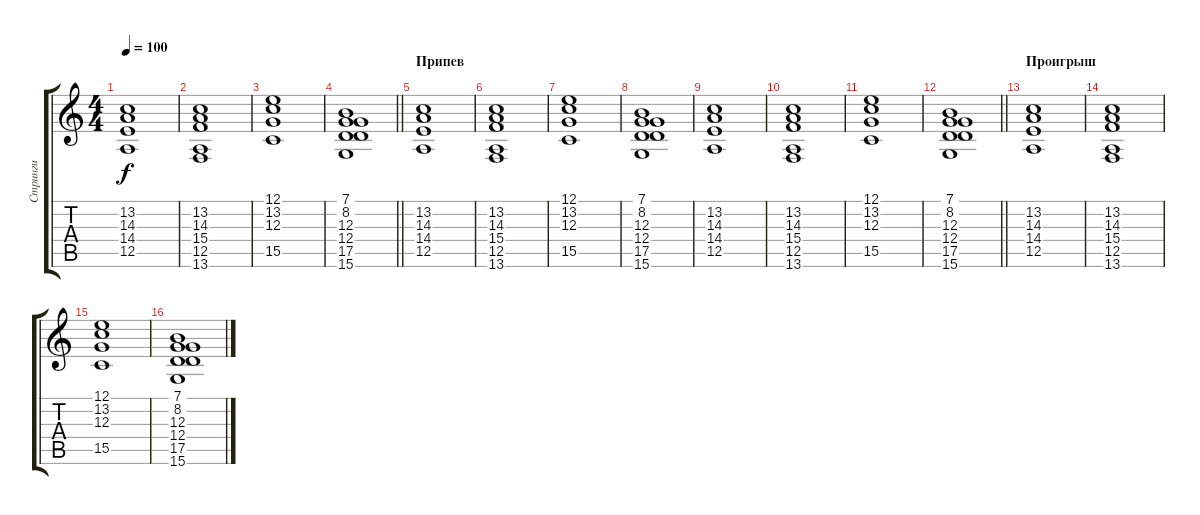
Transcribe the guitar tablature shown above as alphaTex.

\track ("Стринги" "Стринги") {instrument synthstrings1}
\staff {score tabs}
\tuning (E4 B3 G3 D3 A2 E2) {hide}
\ts (4 4)
\tempo 100
\clef g2
\ks c
(13.2 14.3 14.4 12.5).1{dy f} |
(13.2 14.3 15.4 12.5 13.6).1 |
(12.1 13.2 12.3 15.5).1 |
\barLineRight lightlight
(7.1 8.2 12.3 12.4 17.5 15.6).1 |
\section ("" "Припев")
(13.2 14.3 14.4 12.5).1 |
(13.2 14.3 15.4 12.5 13.6).1 |
(12.1 13.2 12.3 15.5).1 |
(7.1 8.2 12.3 12.4 17.5 15.6).1 |
(13.2 14.3 14.4 12.5).1 |
(13.2 14.3 15.4 12.5 13.6).1 |
(12.1 13.2 12.3 15.5).1 |
\barLineRight lightlight
(7.1 8.2 12.3 12.4 17.5 15.6).1 |
\section ("" "Проигрыш")
(13.2 14.3 14.4 12.5).1 |
(13.2 14.3 15.4 12.5 13.6).1 |
(12.1 13.2 12.3 15.5).1 |
(7.1 8.2 12.3 12.4 17.5 15.6).1
